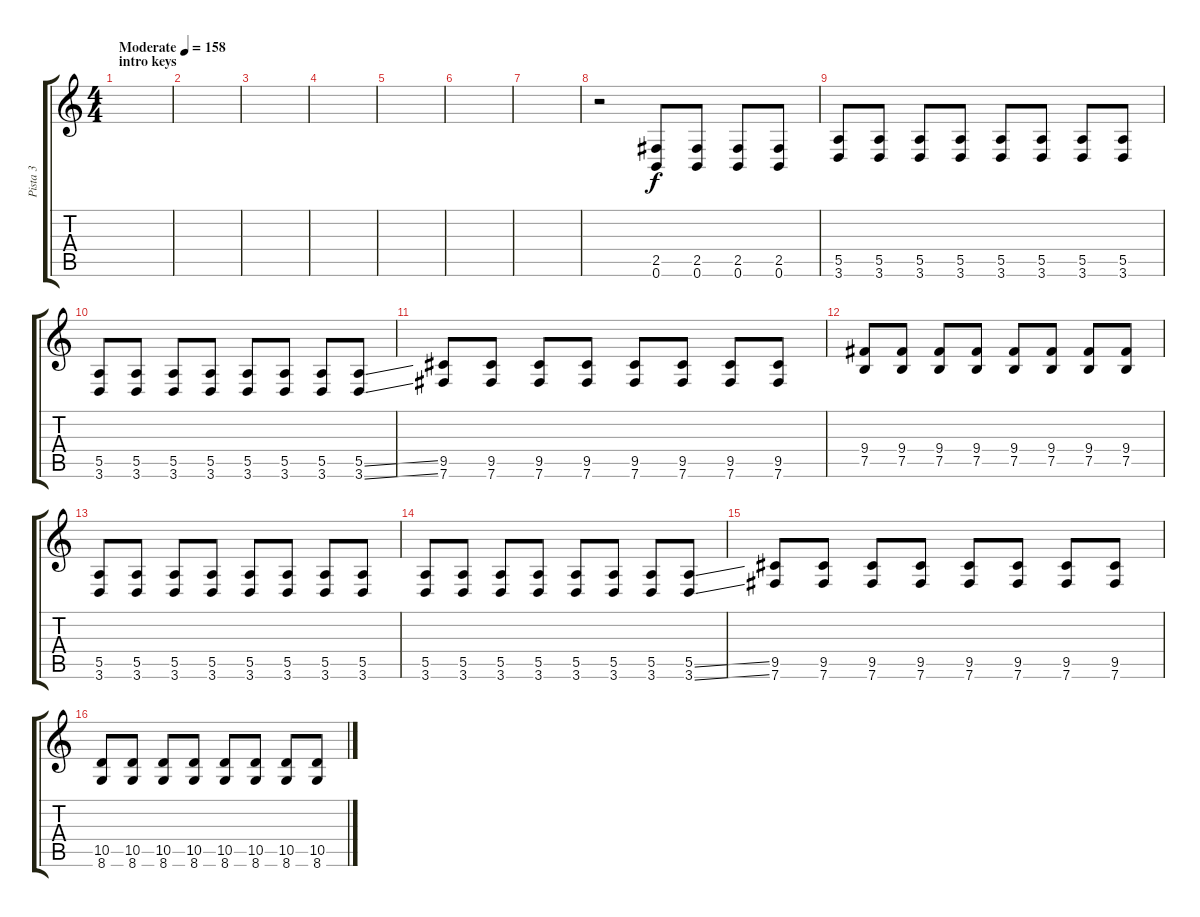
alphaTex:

\track ("Pista 3" "Pista 3") {instrument distortionguitar}
\staff {score tabs}
\tuning (B3 Gb3 E3 A2 E2 B1) {hide}
\ts (4 4)
\section ("" "intro keys")
\tempo (158 "Moderate")
\clef g2
\ks c
|
|
|
|
|
|
|
r.2 (2.5 0.6).8 (2.5 0.6).8 (2.5 0.6).8 (2.5 0.6).8 |
(5.5 3.6).8 (5.5 3.6).8 (5.5 3.6).8 (5.5 3.6).8 (5.5 3.6).8 (5.5 3.6).8 (5.5 3.6).8 (5.5 3.6).8 |
(5.5 3.6).8 (5.5 3.6).8 (5.5 3.6).8 (5.5 3.6).8 (5.5 3.6).8 (5.5 3.6).8 (5.5 3.6).8 (5.5{ss} 3.6{ss}).8 |
(9.5 7.6).8 (9.5 7.6).8 (9.5 7.6).8 (9.5 7.6).8 (9.5 7.6).8 (9.5 7.6).8 (9.5 7.6).8 (9.5 7.6).8 |
(9.4 7.5).8 (9.4 7.5).8 (9.4 7.5).8 (9.4 7.5).8 (9.4 7.5).8 (9.4 7.5).8 (9.4 7.5).8 (9.4 7.5).8 |
(5.5 3.6).8 (5.5 3.6).8 (5.5 3.6).8 (5.5 3.6).8 (5.5 3.6).8 (5.5 3.6).8 (5.5 3.6).8 (5.5 3.6).8 |
(5.5 3.6).8 (5.5 3.6).8 (5.5 3.6).8 (5.5 3.6).8 (5.5 3.6).8 (5.5 3.6).8 (5.5 3.6).8 (5.5{ss} 3.6{ss}).8 |
(9.5 7.6).8 (9.5 7.6).8 (9.5 7.6).8 (9.5 7.6).8 (9.5 7.6).8 (9.5 7.6).8 (9.5 7.6).8 (9.5 7.6).8 |
(10.5 8.6).8 (10.5 8.6).8 (10.5 8.6).8 (10.5 8.6).8 (10.5 8.6).8 (10.5 8.6).8 (10.5 8.6).8 (10.5 8.6).8
